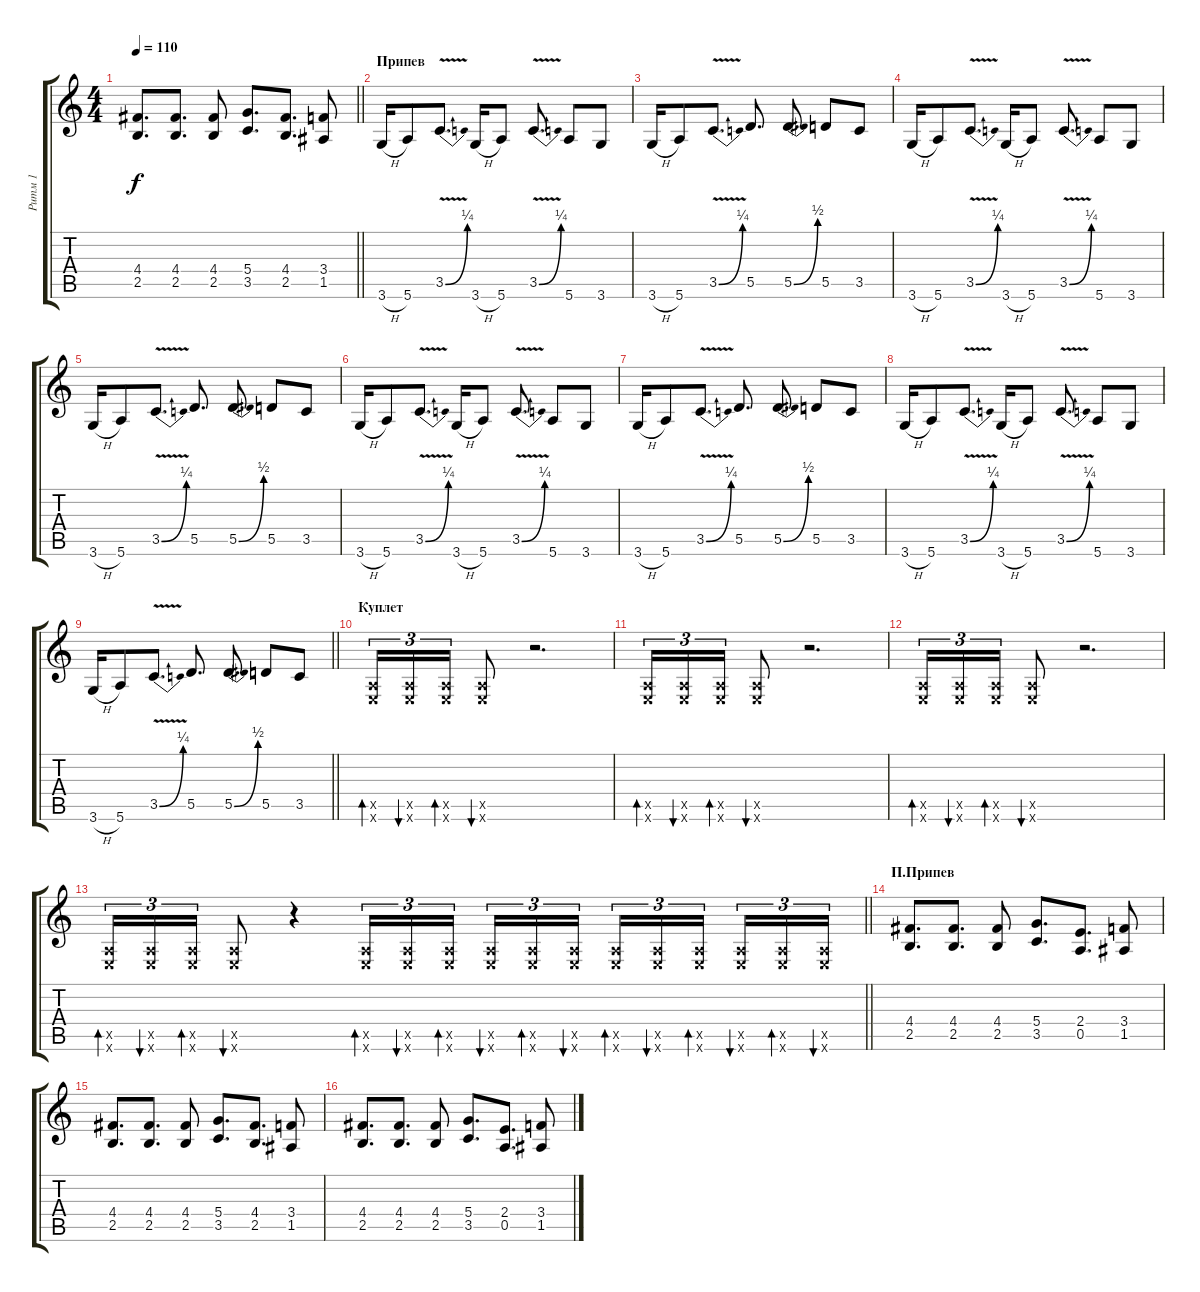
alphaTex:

\track ("Ритм 1" "Ритм 1") {instrument distortionguitar}
\staff {score tabs}
\tuning (E4 B3 G3 D3 A2 E2) {hide}
\ts (4 4)
\tempo 110
\clef g2
\barLineRight lightlight
\ks c
(4.4 2.5).8{d dy f} (4.4 2.5).8{d} (4.4 2.5).8 (5.4 3.5).8{d} (4.4 2.5).8{d} (3.4 1.5).8 |
\section ("" "Припев")
3.6{h}.16 5.6.8 3.5{be (bend 0 0 60 1) v}.8{d} 3.6{h}.16 5.6.8 3.5{be (bend 0 0 60 1) v}.8{d} 5.6.8 3.6.8 |
3.6{h}.16 5.6.8 3.5{be (bend 0 0 60 1) v}.8{d} 5.5.8{d} 5.5{be (bend 0 0 60 2)}.8{d} 5.5.8 3.5.8 |
3.6{h}.16 5.6.8 3.5{be (bend 0 0 60 1) v}.8{d} 3.6{h}.16 5.6.8 3.5{be (bend 0 0 60 1) v}.8{d} 5.6.8 3.6.8 |
3.6{h}.16 5.6.8 3.5{be (bend 0 0 60 1) v}.8{d} 5.5.8{d} 5.5{be (bend 0 0 60 2)}.8{d} 5.5.8 3.5.8 |
3.6{h}.16 5.6.8 3.5{be (bend 0 0 60 1) v}.8{d} 3.6{h}.16 5.6.8 3.5{be (bend 0 0 60 1) v}.8{d} 5.6.8 3.6.8 |
3.6{h}.16 5.6.8 3.5{be (bend 0 0 60 1) v}.8{d} 5.5.8{d} 5.5{be (bend 0 0 60 2)}.8{d} 5.5.8 3.5.8 |
3.6{h}.16 5.6.8 3.5{be (bend 0 0 60 1) v}.8{d} 3.6{h}.16 5.6.8 3.5{be (bend 0 0 60 1) v}.8{d} 5.6.8 3.6.8 |
\barLineRight lightlight
3.6{h}.16 5.6.8 3.5{be (bend 0 0 60 1) v}.8{d} 5.5.8{d} 5.5{be (bend 0 0 60 2)}.8{d} 5.5.8 3.5.8 |
\section ("" "Куплет")
(0.5{x} 0.6{x}).16{tu (3 2) bd 60} (0.5{x} 0.6{x}).16{tu (3 2) bu 60} (0.5{x} 0.6{x}).16{tu (3 2) bd 60} (0.5{x} 0.6{x}).8{bu 60} r.2{d} |
(0.5{x} 0.6{x}).16{tu (3 2) bd 60} (0.5{x} 0.6{x}).16{tu (3 2) bu 60} (0.5{x} 0.6{x}).16{tu (3 2) bd 60} (0.5{x} 0.6{x}).8{bu 60} r.2{d} |
(0.5{x} 0.6{x}).16{tu (3 2) bd 60} (0.5{x} 0.6{x}).16{tu (3 2) bu 60} (0.5{x} 0.6{x}).16{tu (3 2) bd 60} (0.5{x} 0.6{x}).8{bu 60} r.2{d} |
\barLineRight lightlight
(0.5{x} 0.6{x}).16{tu (3 2) bd 60} (0.5{x} 0.6{x}).16{tu (3 2) bu 60} (0.5{x} 0.6{x}).16{tu (3 2) bd 60} (0.5{x} 0.6{x}).8{bu 60} r.4 (0.5{x} 0.6{x}).16{tu (3 2) bd 60} (0.5{x} 0.6{x}).16{tu (3 2) bu 60} (0.5{x} 0.6{x}).16{tu (3 2) bd 60 beam splitsecondary} (0.5{x} 0.6{x}).16{tu (3 2) bu 60} (0.5{x} 0.6{x}).16{tu (3 2) bd 60} (0.5{x} 0.6{x}).16{tu (3 2) bu 60} (0.5{x} 0.6{x}).16{tu (3 2) bd 60} (0.5{x} 0.6{x}).16{tu (3 2) bu 60} (0.5{x} 0.6{x}).16{tu (3 2) bd 60 beam splitsecondary} (0.5{x} 0.6{x}).16{tu (3 2) bu 60} (0.5{x} 0.6{x}).16{tu (3 2) bd 60} (0.5{x} 0.6{x}).16{tu (3 2) bu 60} |
\section ("" "П.Припев")
(4.4 2.5).8{d} (4.4 2.5).8{d} (4.4 2.5).8 (5.4 3.5).8{d} (2.4 0.5).8{d} (3.4 1.5).8 |
(4.4 2.5).8{d} (4.4 2.5).8{d} (4.4 2.5).8 (5.4 3.5).8{d} (4.4 2.5).8{d} (3.4 1.5).8 |
(4.4 2.5).8{d} (4.4 2.5).8{d} (4.4 2.5).8 (5.4 3.5).8{d} (2.4 0.5).8{d} (3.4 1.5).8
